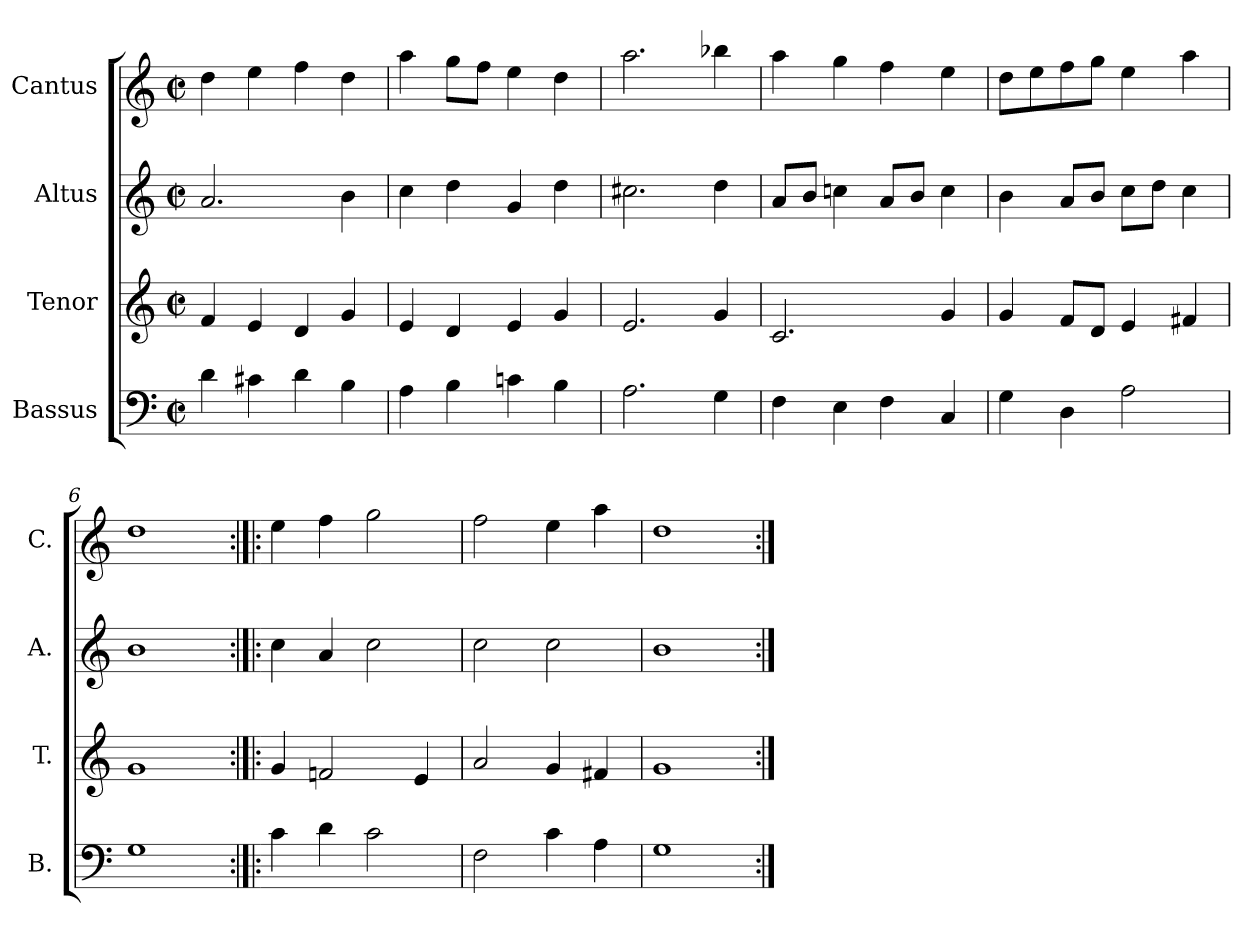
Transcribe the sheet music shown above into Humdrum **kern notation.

**kern	**kern	**kern	**kern
*part4	*part3	*part2	*part1
*staff4	*staff3	*staff2	*staff1
*I"Bassus	*I"Tenor	*I"Altus	*I"Cantus
*I'B.	*I'T.	*I'A.	*I'C.
*clefF4	*clefG2	*clefG2	*clefG2
*k[]	*k[]	*k[]	*k[]
*M2/2	*M2/2	*M2/2	*M2/2
*met(c|)	*met(c|)	*met(c|)	*met(c|)
=1	=1	=1	=1
4d\	4f/	2.a/	4dd\
4c#X\	4e/	.	4ee\
4d\	4d/	.	4ff\
4B\	4g/	4b\	4dd\
=2	=2	=2	=2
4A\	4e/	4cc\	4aa\
4B\	4d/	4dd\	8gg\L
.	.	.	8ff\J
4cn\	4e/	4g/	4ee\
4B\	4g/	4dd\	4dd\
=3	=3	=3	=3
2.A\	2.e/	2.cc#X\	2.aa\
4G\	4g/	4dd\	4bb-X\
=4	=4	=4	=4
4F\	2.c/	8a/L	4aa\
.	.	8b/J	.
4E\	.	4ccn\	4gg\
4F\	.	8a/L	4ff\
.	.	8b/J	.
4C/	4g/	4cc\	4ee\
=5	=5	=5	=5
4G\	4g/	4b\	8dd\L
.	.	.	8ee\
4D\	8f/L	8a/L	8ff\
.	8d/J	8b/J	8gg\J
2A\	4e/	8cc\L	4ee\
.	.	8dd\J	.
.	4f#X/	4cc\	4aa\
=6	=6	=6	=6
1G	1g	1b	1dd
=7:|!|:	=7:|!|:	=7:|!|:	=7:|!|:
4c\	4g/	4cc\	4ee\
4d\	2fn/	4a/	4ff\
2c\	.	2cc\	2gg\
.	4e/	.	.
=8	=8	=8	=8
2F\	2a/	2cc\	2ff\
4c\	4g/	2cc\	4ee\
4A\	4f#X/	.	4aa\
=9	=9	=9	=9
1G	1g	1b	1dd
=:|!	=:|!	=:|!	=:|!
*-	*-	*-	*-
